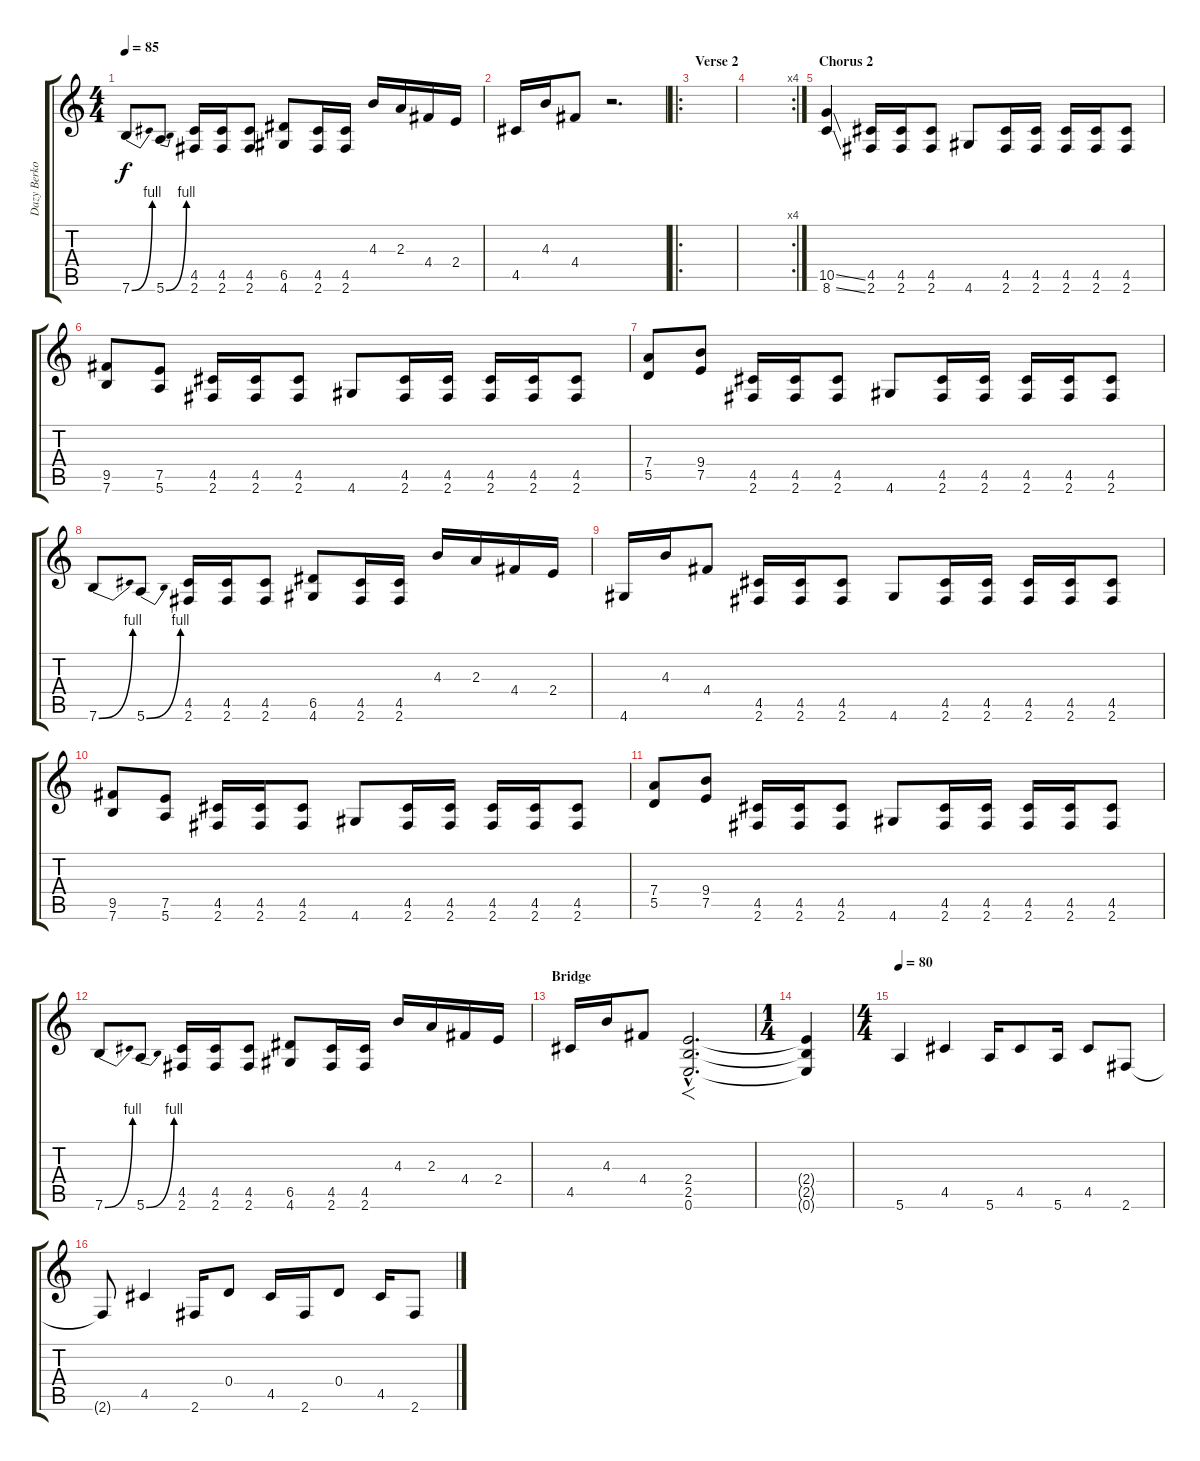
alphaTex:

\track ("Dazy Berkowitz [Guitar]" "Dazy Berko") {instrument distortionguitar}
\staff {score tabs}
\tuning (E4 B3 G3 D3 A2 E2) {hide}
\ts (4 4)
\tempo 85
\clef g2
\ks c
7.6{be (bend 0 0 60 4)}.8{dy f} 5.6{be (bend 0 0 60 4)}.8 (4.5 2.6).16 (4.5 2.6).16 (4.5 2.6).8 (6.5 4.6).8 (4.5 2.6).16 (4.5 2.6).16 4.3.16 2.3.16 4.4.16 2.4.16 |
4.5.16 4.3.16 4.4.8 r.2{d} |
\ro
\section ("" "Verse 2")
|
\rc 4
|
\section ("" "Chorus 2")
(10.5{ss} 8.6{ss}).4 (4.5 2.6).16 (4.5 2.6).16 (4.5 2.6).8 4.6.8 (4.5 2.6).16 (4.5 2.6).16 (4.5 2.6).16 (4.5 2.6).16 (4.5 2.6).8 |
(9.5 7.6).8 (7.5 5.6).8 (4.5 2.6).16 (4.5 2.6).16 (4.5 2.6).8 4.6.8 (4.5 2.6).16 (4.5 2.6).16 (4.5 2.6).16 (4.5 2.6).16 (4.5 2.6).8 |
(7.4 5.5).8 (9.4 7.5).8 (4.5 2.6).16 (4.5 2.6).16 (4.5 2.6).8 4.6.8 (4.5 2.6).16 (4.5 2.6).16 (4.5 2.6).16 (4.5 2.6).16 (4.5 2.6).8 |
7.6{be (bend 0 0 60 4)}.8 5.6{be (bend 0 0 60 4)}.8 (4.5 2.6).16 (4.5 2.6).16 (4.5 2.6).8 (6.5 4.6).8 (4.5 2.6).16 (4.5 2.6).16 4.3.16 2.3.16 4.4.16 2.4.16 |
4.6.16 4.3.16 4.4.8 (4.5 2.6).16 (4.5 2.6).16 (4.5 2.6).8 4.6.8 (4.5 2.6).16 (4.5 2.6).16 (4.5 2.6).16 (4.5 2.6).16 (4.5 2.6).8 |
(9.5 7.6).8 (7.5 5.6).8 (4.5 2.6).16 (4.5 2.6).16 (4.5 2.6).8 4.6.8 (4.5 2.6).16 (4.5 2.6).16 (4.5 2.6).16 (4.5 2.6).16 (4.5 2.6).8 |
(7.4 5.5).8 (9.4 7.5).8 (4.5 2.6).16 (4.5 2.6).16 (4.5 2.6).8 4.6.8 (4.5 2.6).16 (4.5 2.6).16 (4.5 2.6).16 (4.5 2.6).16 (4.5 2.6).8 |
7.6{be (bend 0 0 60 4)}.8 5.6{be (bend 0 0 60 4)}.8 (4.5 2.6).16 (4.5 2.6).16 (4.5 2.6).8 (6.5 4.6).8 (4.5 2.6).16 (4.5 2.6).16 4.3.16 2.3.16 4.4.16 2.4.16 |
\section ("" "Bridge ")
4.5.16 4.3.16 4.4.8 (2.4{hac} 2.5{hac} 0.6{hac}).2{f d} |
\ts (1 4)
(2.4{t} 2.5{t} 0.6{t}).4 |
\ts (4 4)
\tempo 80
5.6.4{instrument acousticguitarnylon} 4.5.4 5.6.16 4.5.8 5.6.16 4.5.8 2.6.8 |
2.6{t}.8 4.5.4 2.6.16 0.4.8 4.5.16 2.6.16 0.4.8 4.5.16 2.6.8
